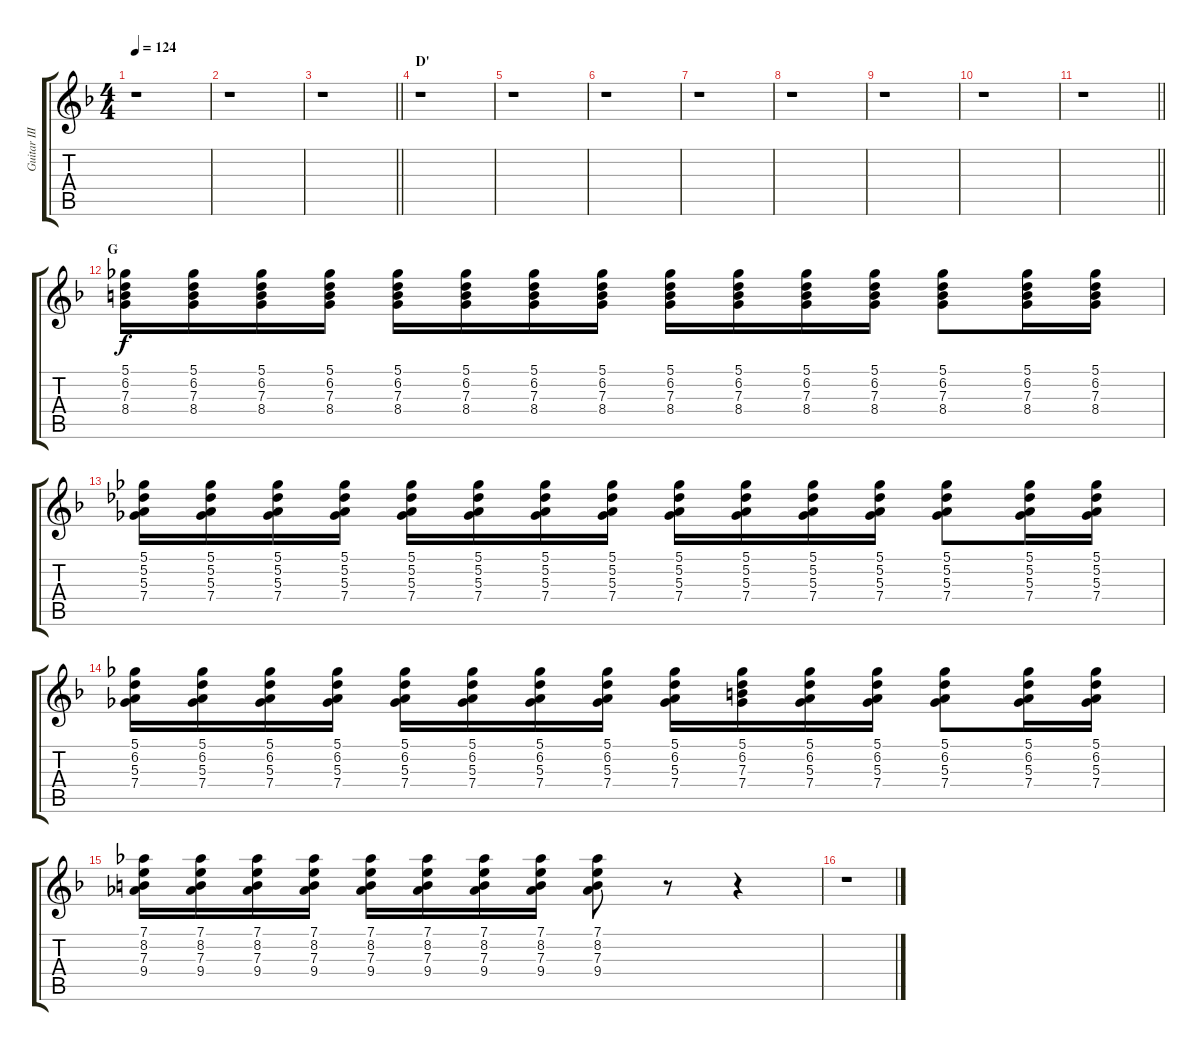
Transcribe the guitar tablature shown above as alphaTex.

\track ("Guitar III" "Guitar III") {instrument distortionguitar}
\staff {score tabs}
\tuning (Db4 Ab3 E3 B2 Gb2 B1) {hide}
\ts (4 4)
\tempo 124
\clef g2
\ks f
r.1{dy f} |
r.1 |
\barLineRight lightlight
r.1 |
\section ("" "D'")
r.1 |
r.1 |
r.1 |
r.1 |
r.1 |
r.1 |
r.1 |
\barLineRight lightlight
r.1 |
\section ("" "G")
(5.1 6.2 7.3 8.4).16{volume 11} (5.1 6.2 7.3 8.4).16 (5.1 6.2 7.3 8.4).16 (5.1 6.2 7.3 8.4).16 (5.1 6.2 7.3 8.4).16 (5.1 6.2 7.3 8.4).16 (5.1 6.2 7.3 8.4).16 (5.1 6.2 7.3 8.4).16 (5.1 6.2 7.3 8.4).16 (5.1 6.2 7.3 8.4).16 (5.1 6.2 7.3 8.4).16 (5.1 6.2 7.3 8.4).16 (5.1 6.2 7.3 8.4).8 (5.1 6.2 7.3 8.4).16 (5.1 6.2 7.3 8.4).16 |
(5.1 5.2 5.3 7.4).16 (5.1 5.2 5.3 7.4).16 (5.1 5.2 5.3 7.4).16 (5.1 5.2 5.3 7.4).16 (5.1 5.2 5.3 7.4).16 (5.1 5.2 5.3 7.4).16 (5.1 5.2 5.3 7.4).16 (5.1 5.2 5.3 7.4).16 (5.1 5.2 5.3 7.4).16 (5.1 5.2 5.3 7.4).16 (5.1 5.2 5.3 7.4).16 (5.1 5.2 5.3 7.4).16 (5.1 5.2 5.3 7.4).8 (5.1 5.2 5.3 7.4).16 (5.1 5.2 5.3 7.4).16 |
(5.1 6.2 5.3 7.4).16 (5.1 6.2 5.3 7.4).16 (5.1 6.2 5.3 7.4).16 (5.1 6.2 5.3 7.4).16 (5.1 6.2 5.3 7.4).16 (5.1 6.2 5.3 7.4).16 (5.1 6.2 5.3 7.4).16 (5.1 6.2 5.3 7.4).16 (5.1 6.2 5.3 7.4).16 (5.1 6.2 7.3 7.4).16 (5.1 6.2 5.3 7.4).16 (5.1 6.2 5.3 7.4).16 (5.1 6.2 5.3 7.4).8 (5.1 6.2 5.3 7.4).16 (5.1 6.2 5.3 7.4).16 |
(7.1 8.2 7.3 9.4).16 (7.1 8.2 7.3 9.4).16 (7.1 8.2 7.3 9.4).16 (7.1 8.2 7.3 9.4).16 (7.1 8.2 7.3 9.4).16 (7.1 8.2 7.3 9.4).16 (7.1 8.2 7.3 9.4).16 (7.1 8.2 7.3 9.4).16 (7.1 8.2 7.3 9.4).8 r.8 r.4 |
r.1
